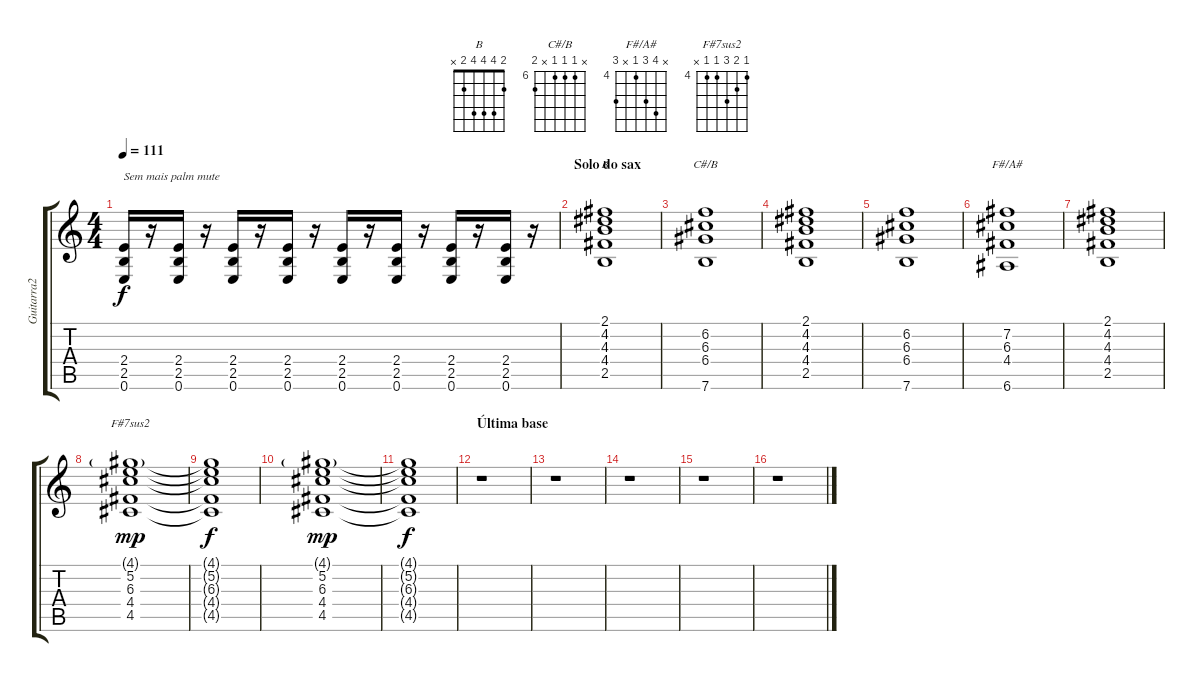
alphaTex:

\track ("Guitarra2" "Guitarra2") {instrument overdrivenguitar}
\staff {score tabs}
\tuning (E4 B3 G3 D3 A2 E2) {hide}
\chord ("B" 2 4 4 4 2 x)
\chord ("C#/B" x 6 6 6 x 7) {firstfret 6}
\chord ("F#/A#" x 7 6 4 x 6) {firstfret 4}
\chord ("F#7sus2" 4 5 6 4 4 x) {firstfret 4}
\ts (4 4)
\tempo 111
\clef g2
\ks c
(2.4 2.5 0.6).16{txt "Sem mais palm mute" dy f} r.16 (2.4 2.5 0.6).16 r.16 (2.4 2.5 0.6).16 r.16 (2.4 2.5 0.6).16 r.16 (2.4 2.5 0.6).16 r.16 (2.4 2.5 0.6).16 r.16 (2.4 2.5 0.6).16 r.16 (2.4 2.5 0.6).16 r.16 |
\section ("" "Solo do sax")
(2.1 4.2 4.3 4.4 2.5).1{ch "B" volume 6} |
(6.2 6.3 6.4 7.6).1{ch "C#/B" volume 6} |
(2.1 4.2 4.3 4.4 2.5).1{volume 6} |
(6.2 6.3 6.4 7.6).1{volume 6} |
(7.2 6.3 4.4 6.6).1{ch "F#/A#" volume 6} |
(2.1 4.2 4.3 4.4 2.5).1{volume 6} |
(4.1{g} 5.2 6.3 4.4 4.5).1{ch "F#7sus2" dy mp volume 6} |
(4.1{t} 5.2{t} 6.3{t} 4.4{t} 4.5{t}).1{dy f volume 6} |
(4.1{g} 5.2 6.3 4.4 4.5).1{dy mp volume 6 instrument overdrivenguitar} |
(4.1{t} 5.2{t} 6.3{t} 4.4{t} 4.5{t}).1{dy f} |
\section ("" "Última base")
r.1 |
r.1 |
r.1 |
r.1 |
r.1
